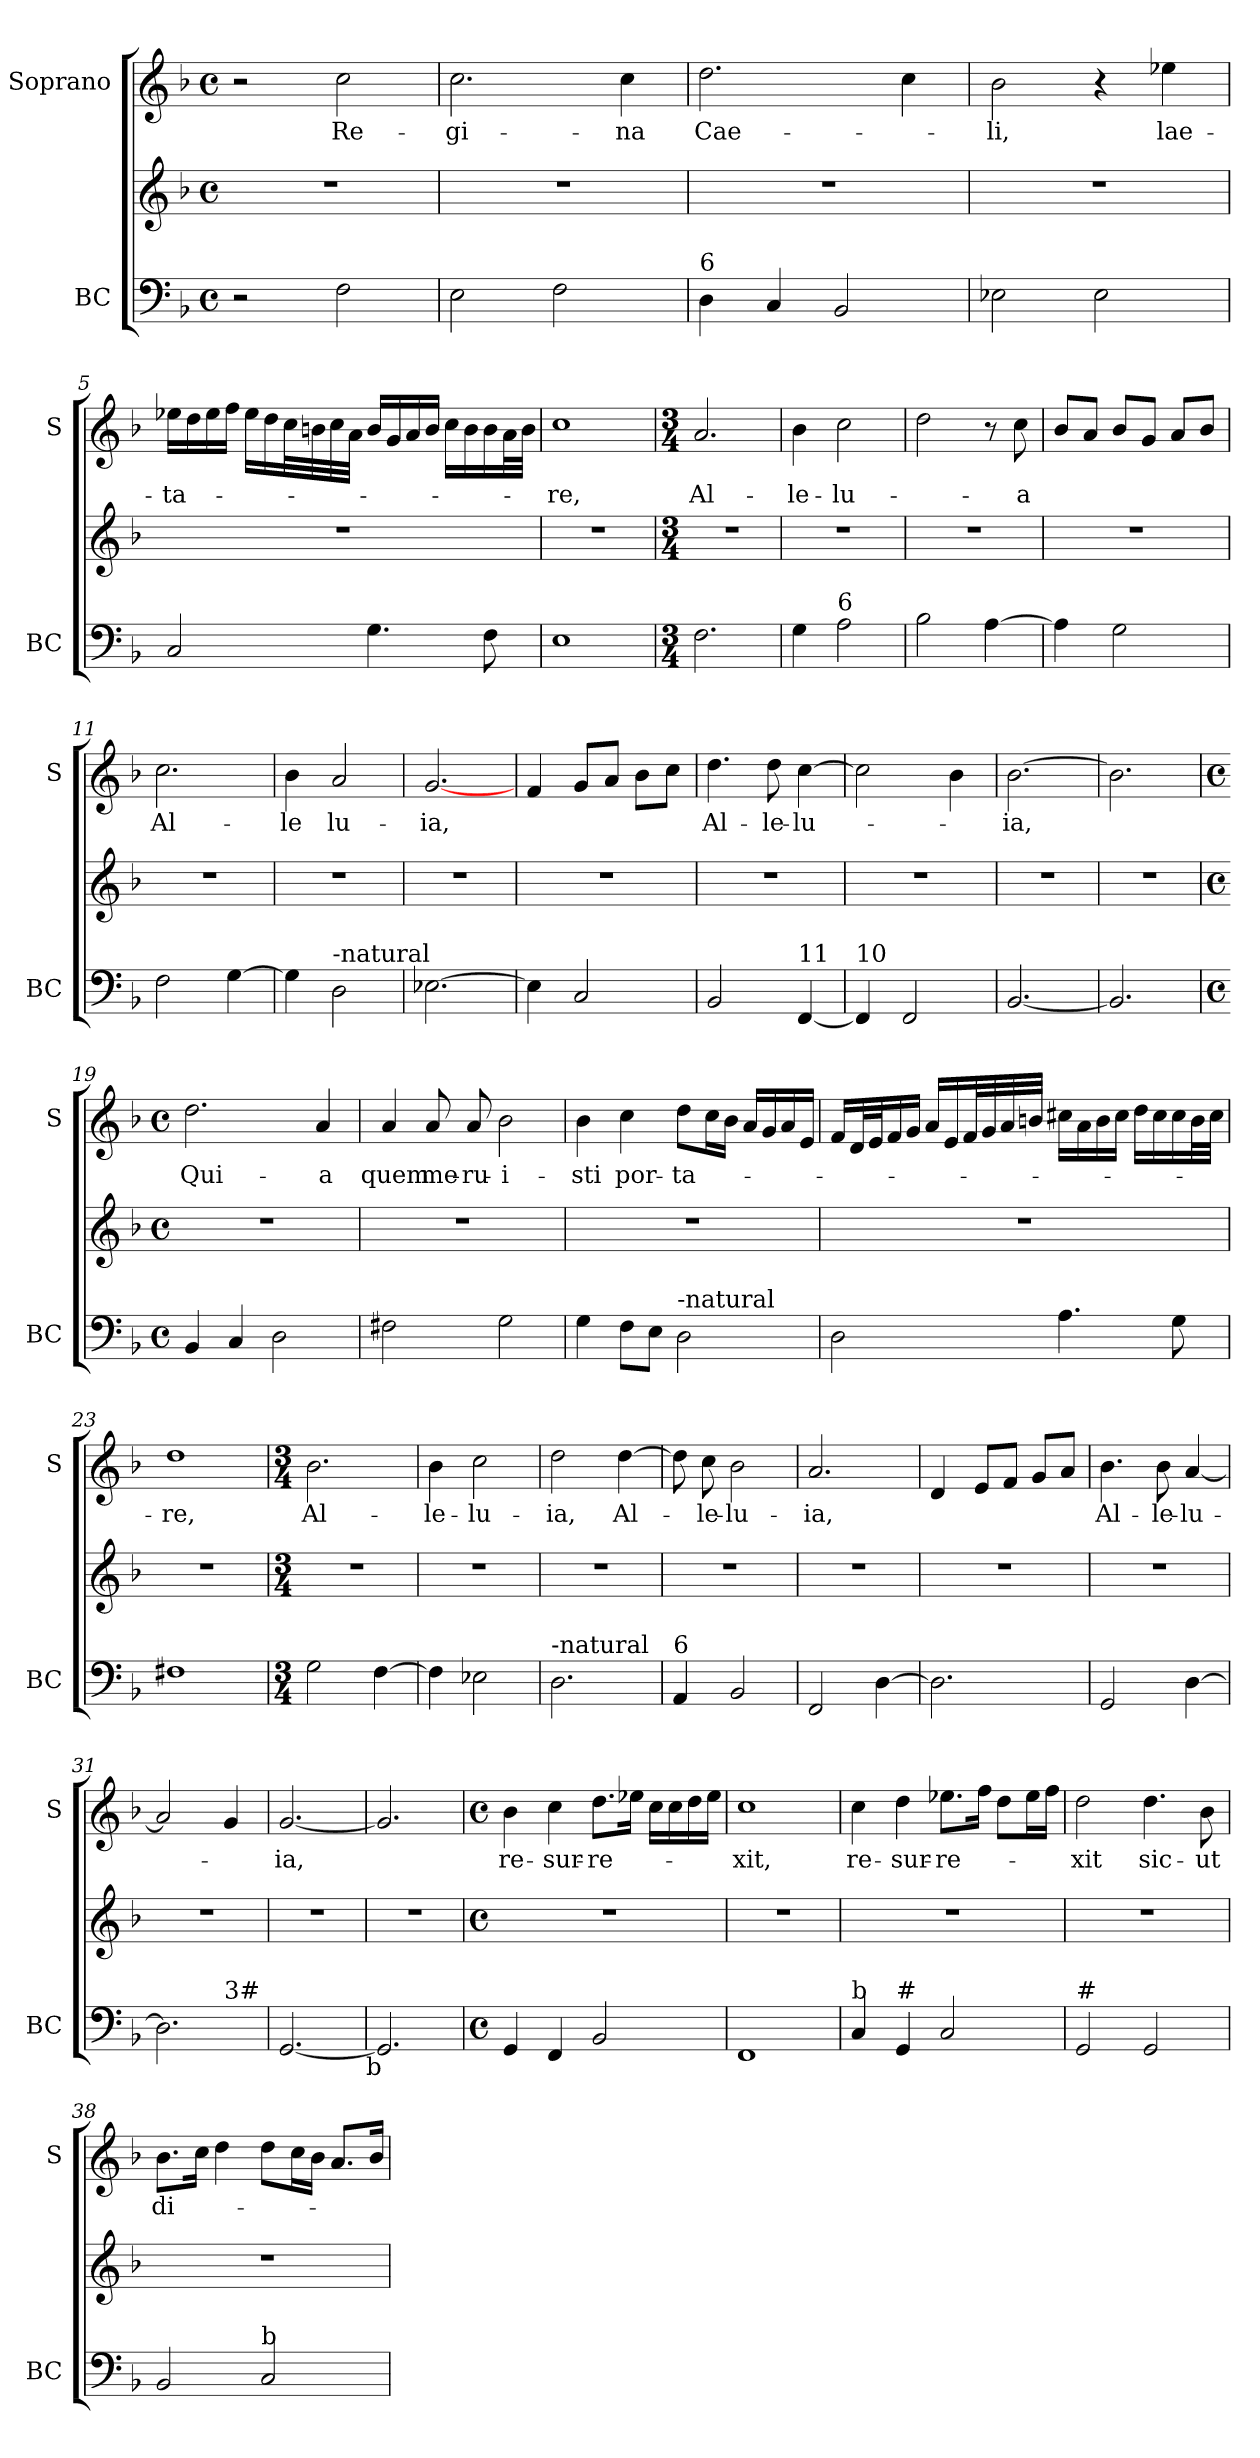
**kern	**kern	**kern	**text
*part2	*part2	*part1	*part1
*staff3	*staff2	*staff1	*staff1
*I"BC	*	*I"Soprano	*
*I'BC	*	*I'S	*
*clefF4	*clefG2	*clefG2	*
*k[b-]	*k[b-]	*k[b-]	*
*F:	*F:	*F:	*
*M4/4	*M4/4	*M4/4	*
*met(c)	*met(c)	*met(c)	*
=1	=1	=1	=1
2r	1r	2r	.
!	!	!	!LO:LY:b
2F\	.	2cc\	Re-
=2	=2	=2	=2
!	!	!	!LO:LY:b
2E\	1r	2.cc\	-gi-
2F\	.	.	.
!	!	!	!LO:LY:b
.	.	4cc\	-na
=3	=3	=3	=3
!LO:TX:a:t=6	!	!	!
!	!	!	!LO:LY:b
4D\	1r	2.dd\	Cae-
4C/	.	.	.
2BB-/	.	.	.
.	.	4cc\	.
=4	=4	=4	=4
!	!	!	!LO:LY:b
2E-X\	1r	2b-\	-li,
2E-\	.	4r	.
!	!	!	!LO:LY:b
.	.	4ee-X\	lae-
!!LO:LB:g=z
=5	=5	=5	=5
!	!	!	!LO:LY:b
2C/	1r	16ee-X\LL	-ta-
.	.	16dd\	.
.	.	16ee-\	.
.	.	16ff\JJ	.
.	.	16ee-\LL	.
.	.	16dd\	.
.	.	32cc\L	.
.	.	32bn\	.
.	.	32cc\	.
.	.	32a\JJJ	.
4.G\	.	16b/LL	.
.	.	16g/	.
.	.	16a/	.
.	.	16b/JJ	.
.	.	16cc\LL	.
.	.	16b\	.
8F\	.	16b\	.
.	.	32a\L	.
.	.	32b\JJJ	.
=6	=6	=6	=6
!	!	!	!LO:LY:b
1E	1r	1cc	-re,
=7	=7	=7	=7
*M3/4	*M3/4	*M3/4	*
!	!	!	!LO:LY:b
2.F\	2.r	2.a/	Al-
=8	=8	=8	=8
!	!	!	!LO:LY:b
4G\	2.r	4b-\	-le-
!LO:TX:a:t=6	!	!	!
!	!	!	!LO:LY:b
2A\	.	2cc\	-lu-
=9	=9	=9	=9
2B-\	2.r	2dd\	.
[4A\	.	8r	.
!	!	!	!LO:LY:b
.	.	8cc\	a
!!LO:LB:g=z
=10	=10	=10	=10
4A\]	2.r	8b-/L	.
.	.	8a/J	.
2G\	.	8b-/L	.
.	.	8g/J	.
.	.	8a/L	.
.	.	8b-/J	.
=11	=11	=11	=11
!	!	!	!LO:LY:b
2F\	2.r	2.cc\	Al-
[4G\	.	.	.
=12	=12	=12	=12
!	!	!	!LO:LY:b
4G\]	2.r	4b-\	-le
!LO:TX:a:t=-natural	!	!	!
!	!	!	!LO:LY:b
2D\	.	2a/	lu-
=13	=13	=13	=13
!	!	!	!LO:LY:b
[2.E-X\	2.r	[2.g/	-ia,
=14	=14	=14	=14
4E-\]	2.r	4f/	.
2C/	.	8g/L	.
.	.	8a/J	.
.	.	8b-\L	.
.	.	8cc\J	.
=15	=15	=15	=15
!	!	!	!LO:LY:b
2BB-/	2.r	4.dd\	Al-
!	!	!	!LO:LY:b
.	.	8dd\	-le-
!LO:TX:a:t=11	!	!	!
!	!	!	!LO:LY:b
[4FF/	.	[4cc\	-lu-
!!LO:PB:g=z
=16	=16	=16	=16
!LO:TX:a:t=10	!	!	!
4FF/]	2.r	2cc\]	.
2FF/	.	.	.
.	.	4b-\	.
=17	=17	=17	=17
!	!	!	!LO:LY:b
[2.BB-/	2.r	[2.b-\	-ia,
=18	=18	=18	=18
2.BB-/]	2.r	2.b-\]	.
=19	=19	=19	=19
*M4/4	*M4/4	*M4/4	*
*met(c)	*met(c)	*met(c)	*
!	!	!	!LO:LY:b
4BB-/	1r	2.dd\	Qui-
4C/	.	.	.
2D\	.	.	.
!	!	!	!LO:LY:b
.	.	4a/	-a
=20	=20	=20	=20
!	!	!	!LO:LY:b
2F#X\	1r	4a/	quem
!	!	!	!LO:LY:b
.	.	8a/	me-
!	!	!	!LO:LY:b
.	.	8a/	-ru-
!	!	!	!LO:LY:b
2G\	.	2b-\	-i-
=21	=21	=21	=21
!	!	!	!LO:LY:b
4G\	1r	4b-\	-sti
!	!	!	!LO:LY:b
8F\L	.	4cc\	por-
8E\J	.	.	.
!LO:TX:a:t=-natural	!	!	!
!	!	!	!LO:LY:b
2D\	.	8dd\L	-ta-
.	.	16cc\L	.
.	.	16b-\JJ	.
.	.	16a/LL	.
.	.	16g/	.
.	.	16a/	.
.	.	16e/JJ	.
!!LO:LB:g=z
=22	=22	=22	=22
2D\	1r	16f/LL	.
.	.	32d/L	.
.	.	32e/J	.
.	.	16f/	.
.	.	16g/JJ	.
.	.	16a/LL	.
.	.	16e/	.
.	.	32f/L	.
.	.	32g/	.
.	.	32a/	.
.	.	32bn/JJJ	.
4.A\	.	16cc#X\LL	.
.	.	16a\	.
.	.	16b\	.
.	.	16cc#\JJ	.
.	.	16dd\LL	.
.	.	16cc#\	.
8G\	.	16cc#\	.
.	.	32b\L	.
.	.	32cc#\JJJ	.
=23	=23	=23	=23
!	!	!	!LO:LY:b
1F#X	1r	1dd	-re,
=24	=24	=24	=24
*M3/4	*M3/4	*M3/4	*
!	!	!	!LO:LY:b
2G\	2.r	2.b-\	Al-
[4F\	.	.	.
=25	=25	=25	=25
!	!	!	!LO:LY:b
4F\]	2.r	4b-\	-le-
!	!	!	!LO:LY:b
2E-X\	.	2cc\	-lu-
=26	=26	=26	=26
!LO:TX:a:t=-natural	!	!	!
!	!	!	!LO:LY:b
2.D\	2.r	2dd\	-ia,
!	!	!	!LO:LY:b
.	.	[4dd\	Al-
!!LO:LB:g=z
=27	=27	=27	=27
!LO:TX:a:t=6	!	!	!
4AA/	2.r	8dd\]	.
!	!	!	!LO:LY:b
.	.	8cc\	-le-
!	!	!	!LO:LY:b
2BB-/	.	2b-\	-lu-
=28	=28	=28	=28
!	!	!	!LO:LY:b
2FF/	2.r	2.a/	-ia,
[4D\	.	.	.
=29	=29	=29	=29
2.D\]	2.r	4d/	.
.	.	8e/L	.
.	.	8f/J	.
.	.	8g/L	.
.	.	8a/J	.
=30	=30	=30	=30
!	!	!	!LO:LY:b
2GG/	2.r	4.b-\	Al-
!	!	!	!LO:LY:b
.	.	8b-\	-le-
!	!	!	!LO:LY:b
[4D\	.	[4a/	-lu-
=31	=31	=31	=31
!LO:TX:a:t=4	!	!	!
*^	*	*	*
2.D\]	2ryy	2.r	2a/]	.
!	!LO:TX:a:t=3#	!	!	!
.	4ryy	.	4g/	.
=32	=32	=32	=32	=32
!	!	!	!	!LO:LY:b
*v	*v	*	*	*
[2.GG/	2.r	[2.g/	-ia,
!LO:TX:b:t=b	!	!	!
!!LO:LB:g=z
=33	=33	=33	=33
2.GG/]	2.r	2.g/]	.
=34	=34	=34	=34
*M4/4	*M4/4	*M4/4	*
*met(c)	*met(c)	*met(c)	*
!	!	!	!LO:LY:b
4GG/	1r	4b-\	re-
!	!	!	!LO:LY:b
4FF/	.	4cc\	-sur-
!	!	!	!LO:LY:b
2BB-/	.	8.dd\L	-re-
.	.	16ee-X\Jk	.
.	.	16cc\LL	.
.	.	16cc\	.
.	.	16dd\	.
.	.	16ee-\JJ	.
=35	=35	=35	=35
!	!	!	!LO:LY:b
1FF	1r	1cc	-xit,
=36	=36	=36	=36
!LO:TX:a:t=b	!	!	!
!	!	!	!LO:LY:b
4C/	1r	4cc\	re-
!LO:TX:a:t=#	!	!	!
!	!	!	!LO:LY:b
4GG/	.	4dd\	-sur-
!	!	!	!LO:LY:b
2C/	.	8.ee-X\L	-re-
.	.	16ff\Jk	.
.	.	8dd\L	.
.	.	16ee-\L	.
.	.	16ff\JJ	.
=37	=37	=37	=37
!LO:TX:a:t=#	!	!	!
!	!	!	!LO:LY:b
2GG/	1r	2dd\	-xit
!	!	!	!LO:LY:b
2GG/	.	4.dd\	sic-
!	!	!	!LO:LY:b
.	.	8b-\	-ut
!!LO:PB:g=z
=38	=38	=38	=38
!	!	!	!LO:LY:b
2BB-/	1r	8.b-\L	di-
.	.	16cc\Jk	.
.	.	4dd\	.
!LO:TX:a:t=b	!	!	!
2C/	.	8dd\L	.
.	.	16cc\L	.
.	.	16b-\JJ	.
.	.	8.a/L	.
.	.	16b-/Jk	.
=	=	=	=
*-	*-	*-	*-
